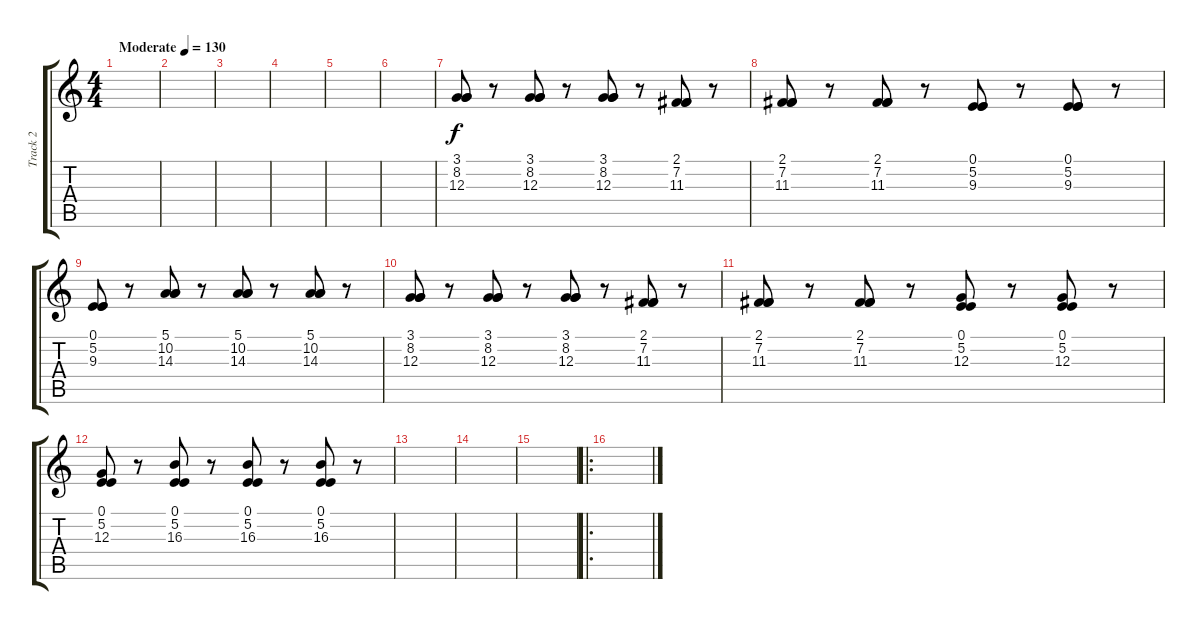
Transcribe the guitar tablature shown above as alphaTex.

\track ("Track 2" "Track 2") {instrument stringensemble1}
\staff {score tabs}
\tuning (E4 B3 G3 D3 A2 E2) {hide}
\ts (4 4)
\tempo (130 "Moderate")
\clef g2
\ks c
|
|
|
|
|
|
(3.1 8.2 12.3).8 r.8 (3.1 8.2 12.3).8 r.8 (3.1 8.2 12.3).8 r.8 (2.1 7.2 11.3).8 r.8 |
(2.1 7.2 11.3).8 r.8 (2.1 7.2 11.3).8 r.8 (0.1 5.2 9.3).8 r.8 (0.1 5.2 9.3).8 r.8 |
(0.1 5.2 9.3).8 r.8 (5.1 10.2 14.3).8 r.8 (5.1 10.2 14.3).8 r.8 (5.1 10.2 14.3).8 r.8 |
(3.1 8.2 12.3).8 r.8 (3.1 8.2 12.3).8 r.8 (3.1 8.2 12.3).8 r.8 (2.1 7.2 11.3).8 r.8 |
(2.1 7.2 11.3).8 r.8 (2.1 7.2 11.3).8 r.8 (0.1 5.2 12.3).8 r.8 (0.1 5.2 12.3).8 r.8 |
(0.1 5.2 12.3).8 r.8 (0.1 5.2 16.3).8 r.8 (0.1 5.2 16.3).8 r.8 (0.1 5.2 16.3).8 r.8 |
|
|
|
\ro
